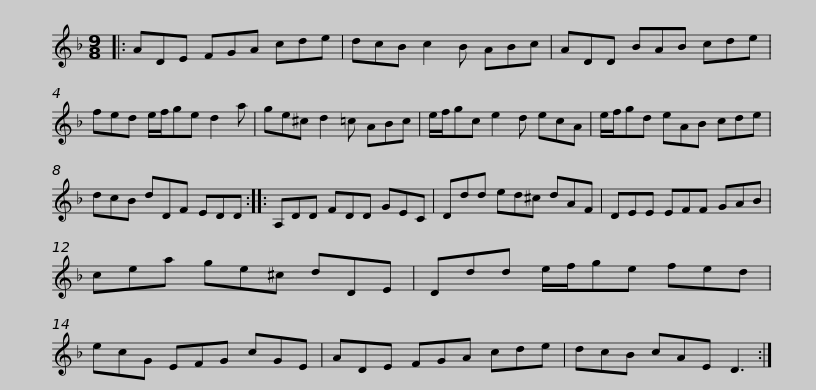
X:1
L:1/8
M:9/8
I:linebreak $
K:Dmin
V:1 treble
V:1
|: ADE FGA cde | dcB c2 B ABc | ADD BAB cde | fed e/f/ge d2 a | ge^c d2 =c ABc |$ %5
 e/f/gc e2 d ecA | e/f/gd eAB cde | dcB dDF EDD :: A,DD FDD GEC |$ Ddd ed^c dAF | %10
 DEE EFF GAB | cea ge^c dDE | Ddd e/f/ge fed |$ ecG EFG cGE | ADE FGA cde | %15
 dcB cAE D3 :| %16
